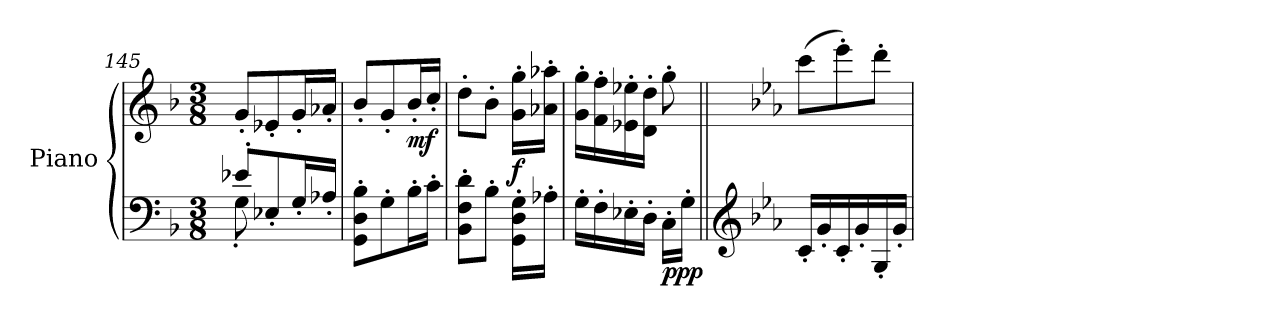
**kern	**kern	**dynam
*part1	*part1	*part1
*staff2	*staff1	*staff1/2
*I"Piano	*	*
*I'Pno.	*	*
*clefF4	*clefG2	*
*k[b-]	*k[b-]	*
*M3/8	*M3/8	*
=145	=145	=145
*^	*	*
8e-X'/L	8G'\	8g'/L	.
8E-X'/	4ryy	8e-X'/	.
16G'/L	.	16g'/L	.
16A-X'/JJ	.	16a-X'/JJ	.
*v	*v	*	*
=146	=146	=146
8GG\' 8D\' 8B-\'L	8b-'/L	.
8G'\	8g'/	.
!	!	!LO:DY:b
16B-'\L	16b-'/L	mf
16c'\JJ	16cc'/JJ	.
=147	=147	=147
8BB-\' 8F\' 8d\'L	8dd'\L	.
8B-'\J	8b-'\J	.
!	!	!LO:DY:b
16GG\' 16D\' 16G\'LL	16g\' 16gg\'LL	f
16A-X'\JJ	16a-X\' 16aa-X\'JJ	.
=148	=148	=148
16G'\LL	16g\' 16gg\'LL	.
16F'\	16f\' 16ff\'	.
16E-X'\	16e-X\' 16ee-X\'	.
16D'\JJ	16d\' 16dd\'JJ	.
!	!	!LO:DY:b=2
!	!	!LO:DY:n=1:b
16C'\LL	8gg'\	pp p
16G'\JJ	.	.
!!LO:LB:g=z
=149||	=149||	=149||
*clefG2	*	*
*k[b-e-a-]	*k[b-e-a-]	*
16c'/LL	(>8ccc\L	.
16g'/	.	.
16c'/	8eee-'\)	.
16g'/	.	.
16G'/	8ddd'\J	.
16g'/JJ	.	.
=	=	=
*-	*-	*-
